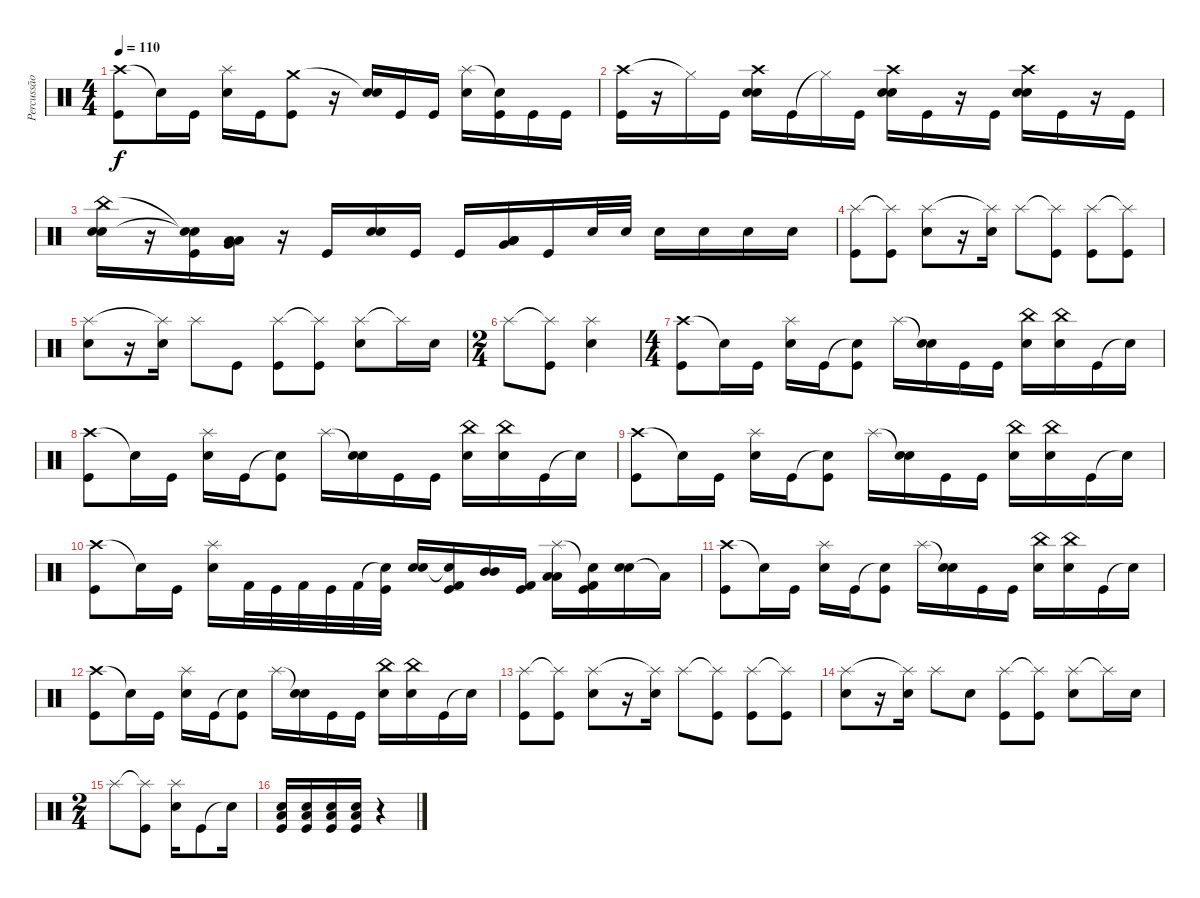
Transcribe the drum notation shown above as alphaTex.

\track ("Percussão" "Percussão") {instrument percussion}
\staff {score}
\articulation defaults
\ts (4 4)
\tempo 110
\clef neutral
\ks c
("Crash high (hit)" "Kick (hit)").8{dy f} "Snare (hit)"{t}.16 "Kick (hit)".16 ("Splash (hit)" "Electric Snare (hit)").16 "Kick (hit)".16 ("Crash medium (hit)" "Kick (hit)").8 r.16 ("Snare (hit)"{t} "Electric Snare (hit)").16 "Kick (hit)".16 "Kick (hit)".16 ("Splash (hit)" "Electric Snare (hit)").16 ("Snare (hit)"{t} "Kick (hit)").16 "Kick (hit)".16 "Kick (hit)".16 |
("Crash high (hit)" "Kick (hit)").16{bd 480} r.16 "Hi-Hat (closed)"{t}.16 "Kick (hit)".16 ("Crash high (hit)" "Electric Snare (hit)" "Electric Snare (hit)").16{bu 480} "Kick (hit)".16 "Hi-Hat (closed)"{t}.16 "Kick (hit)".16 ("Crash high (hit)" "Electric Snare (hit)" "Electric Snare (hit)").16{bd 480} "Kick (hit)".16 r.16 "Kick (hit)".16 ("Crash high (hit)" "Electric Snare (hit)" "Electric Snare (hit)").16{bd 480} "Kick (hit)".16 r.16 "Kick (hit)".16 |
("China (hit)" "Electric Snare (hit)" "Electric Snare (hit)").16{bd 480} r.16 ("Snare (hit)"{t} "Snare (hit)"{t} "Kick (hit)").16 ("Very Low Tom (hit)" "Low Tom (hit)" "Low Tom (hit)").16{bu 480} r.16 "Kick (hit)".16 ("Electric Snare (hit)" "Electric Snare (hit)").16{bd 480} "Kick (hit)".16 "Kick (hit)".16 ("Very Low Tom (hit)" "Low Tom (hit)" "Low Tom (hit)").16{bd 480} "Kick (hit)".16 "Electric Snare (hit)".32 "Electric Snare (hit)".32 "Electric Snare (hit)".16 "Electric Snare (hit)".16 "Electric Snare (hit)".16 "Electric Snare (hit)".16 |
("Splash (hit)" "Kick (hit)").8 ("Splash (hit)"{t} "Kick (hit)").8 ("Splash (hit)" "Electric Snare (hit)").8 r.16 ("Splash (hit)"{t} "Electric Snare (hit)").16 "Splash (hit)".8 ("Splash (hit)"{t} "Kick (hit)").8 ("Splash (hit)" "Kick (hit)").8 ("Splash (hit)"{t} "Kick (hit)").8 |
("Splash (hit)" "Electric Snare (hit)").8 r.16 ("Splash (hit)"{t} "Electric Snare (hit)").16 "Splash (hit)".8 "Kick (hit)".8 ("Splash (hit)" "Kick (hit)").8 ("Splash (hit)"{t} "Kick (hit)").8 ("Splash (hit)" "Electric Snare (hit)").8 "Splash (hit)"{t}.16 "Electric Snare (hit)".16 |
\ts (2 4)
"Splash (hit)".8 ("Splash (hit)"{t} "Kick (hit)").8 ("Splash (hit)" "Electric Snare (hit)").4 |
\ts (4 4)
("Crash high (hit)" "Kick (hit)").8 "Snare (hit)"{t}.16 "Kick (hit)".16 ("Splash (hit)" "Electric Snare (hit)").16 "Kick (hit)".16 ("Snare (hit)"{t} "Kick (hit)").8 "Splash (hit)".16 ("Snare (hit)"{t} "Electric Snare (hit)").16 "Kick (hit)".16 "Kick (hit)".16 ("China (hit)" "Electric Snare (hit)").16 ("China (hit)" "Electric Snare (hit)").16 "Kick (hit)".16 "Snare (hit)"{t}.16 |
("Crash high (hit)" "Kick (hit)").8 "Snare (hit)"{t}.16 "Kick (hit)".16 ("Splash (hit)" "Electric Snare (hit)").16 "Kick (hit)".16 ("Snare (hit)"{t} "Kick (hit)").8 "Splash (hit)".16 ("Snare (hit)"{t} "Electric Snare (hit)").16 "Kick (hit)".16 "Kick (hit)".16 ("China (hit)" "Electric Snare (hit)").16 ("China (hit)" "Electric Snare (hit)").16 "Kick (hit)".16 "Snare (hit)"{t}.16 |
("Crash high (hit)" "Kick (hit)").8 "Snare (hit)"{t}.16 "Kick (hit)".16 ("Splash (hit)" "Electric Snare (hit)").16 "Kick (hit)".16 ("Snare (hit)"{t} "Kick (hit)").8 "Splash (hit)".16 ("Snare (hit)"{t} "Electric Snare (hit)").16 "Kick (hit)".16 "Kick (hit)".16 ("China (hit)" "Electric Snare (hit)").16 ("China (hit)" "Electric Snare (hit)").16 "Kick (hit)".16 "Snare (hit)"{t}.16 |
("Crash high (hit)" "Kick (hit)").8 "Snare (hit)"{t}.16 "Kick (hit)".16 ("Splash (hit)" "Electric Snare (hit)").16 "Kick (hit) 2".32 "Kick (hit)".32 "Kick (hit) 2".32 "Kick (hit)".32 "Kick (hit) 2".32 ("Snare (hit)"{t} "Kick (hit)").32 ("Electric Snare (hit)" "Electric Snare (hit)").16{bd 480} ("Snare (hit)"{t} "Kick (hit)" "Kick (hit) 2").16 ("Mid Tom (hit)" "Mid Tom (hit)").16 ("Kick (hit)" "Kick (hit) 2").16 ("Splash (hit)" "Low Tom (hit)" "Low Tom (hit)").16 ("Snare (hit)"{t} "Kick (hit)" "Kick (hit) 2").16 ("Electric Snare (hit)" "Electric Snare (hit)").16{bd 480} "Low Tom (hit)"{t}.16 |
("Crash high (hit)" "Kick (hit)").8 "Snare (hit)"{t}.16 "Kick (hit)".16 ("Splash (hit)" "Electric Snare (hit)").16 "Kick (hit)".16 ("Snare (hit)"{t} "Kick (hit)").8 "Splash (hit)".16 ("Snare (hit)"{t} "Electric Snare (hit)").16 "Kick (hit)".16 "Kick (hit)".16 ("China (hit)" "Electric Snare (hit)").16 ("China (hit)" "Electric Snare (hit)").16 "Kick (hit)".16 "Snare (hit)"{t}.16 |
("Crash high (hit)" "Kick (hit)").8 "Snare (hit)"{t}.16 "Kick (hit)".16 ("Splash (hit)" "Electric Snare (hit)").16 "Kick (hit)".16 ("Snare (hit)"{t} "Kick (hit)").8 "Splash (hit)".16 ("Snare (hit)"{t} "Electric Snare (hit)").16 "Kick (hit)".16 "Kick (hit)".16 ("China (hit)" "Electric Snare (hit)").16 ("China (hit)" "Electric Snare (hit)").16 "Kick (hit)".16 "Snare (hit)"{t}.16 |
("Splash (hit)" "Kick (hit)").8 ("Splash (hit)"{t} "Kick (hit)").8 ("Splash (hit)" "Electric Snare (hit)").8 r.16 ("Splash (hit)"{t} "Electric Snare (hit)").16 "Splash (hit)".8 ("Splash (hit)"{t} "Kick (hit)").8 ("Splash (hit)" "Kick (hit)").8 ("Splash (hit)"{t} "Kick (hit)").8 |
("Splash (hit)" "Electric Snare (hit)").8 r.16 ("Splash (hit)"{t} "Electric Snare (hit)").16 "Splash (hit)".8 "Electric Snare (hit)".8 ("Splash (hit)" "Kick (hit)").8 ("Splash (hit)"{t} "Kick (hit)").8 ("Splash (hit)" "Electric Snare (hit)").8 "Splash (hit)"{t}.16 "Electric Snare (hit)".16 |
\ts (2 4)
"Splash (hit)".8 ("Splash (hit)"{t} "Kick (hit)").8 ("Splash (hit)" "Electric Snare (hit)").16 "Kick (hit)".8 "Snare (hit)"{t}.16 |
("Low Tom (hit)" "Electric Snare (hit)" "Kick (hit)").16 ("Low Tom (hit)" "Electric Snare (hit)" "Kick (hit)").16 ("Low Tom (hit)" "Electric Snare (hit)" "Kick (hit)").16 ("Low Tom (hit)" "Electric Snare (hit)" "Kick (hit)").16 r.4
